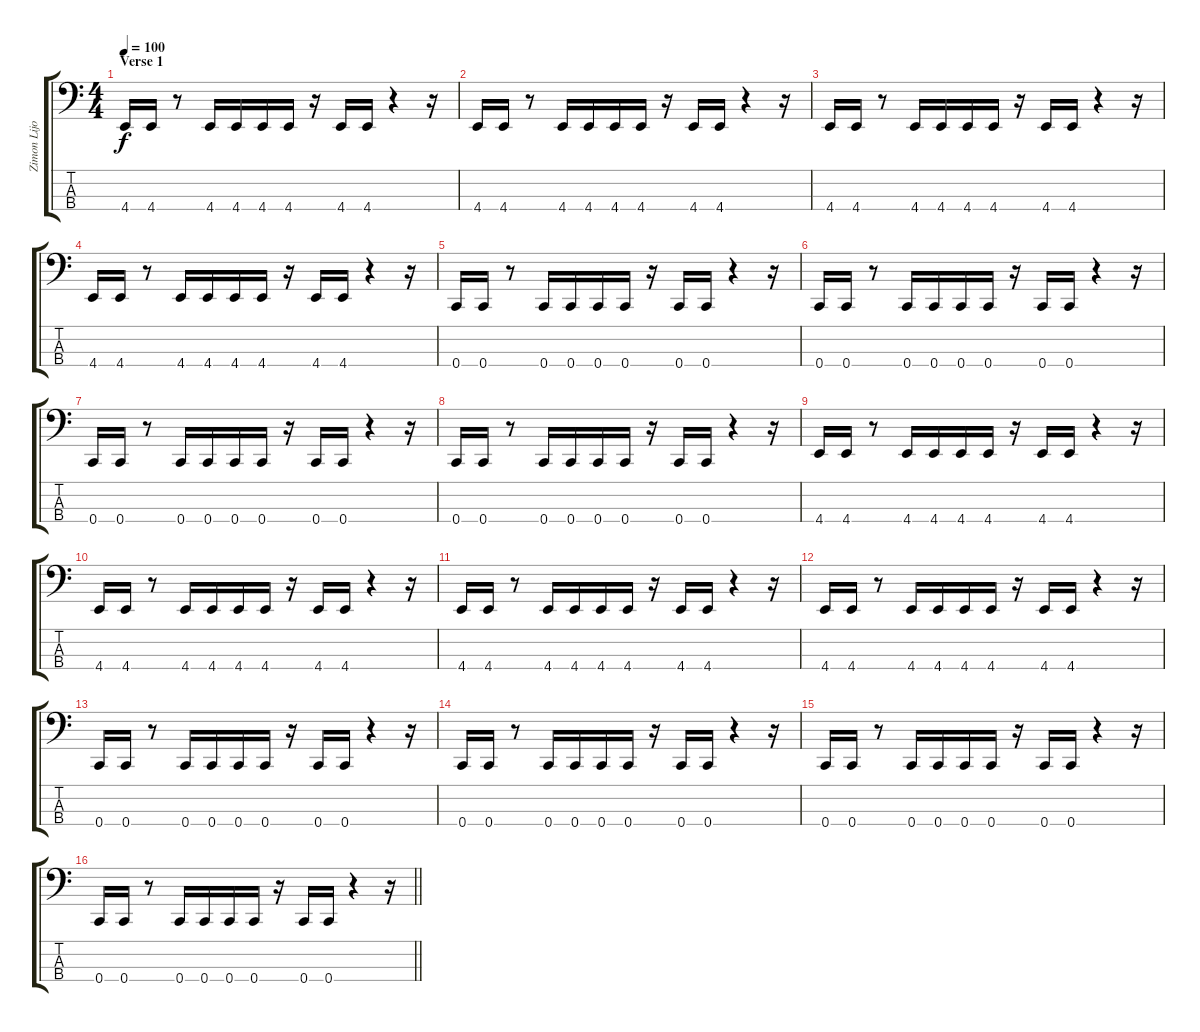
\track ("Zimon Lijoi" "Zimon Lijo") {instrument electricbassfinger}
\staff {score tabs}
\tuning (F2 C2 G1 C1) {hide}
\ts (4 4)
\section ("" "Verse 1")
\tempo 100
\clef f4
\ks c
4.4.16{dy f} 4.4.16 r.8 4.4.16 4.4.16 4.4.16 4.4.16 r.16 4.4.16 4.4.16 r.4 r.16 |
4.4.16 4.4.16 r.8 4.4.16 4.4.16 4.4.16 4.4.16 r.16 4.4.16 4.4.16 r.4 r.16 |
4.4.16 4.4.16 r.8 4.4.16 4.4.16 4.4.16 4.4.16 r.16 4.4.16 4.4.16 r.4 r.16 |
4.4.16 4.4.16 r.8 4.4.16 4.4.16 4.4.16 4.4.16 r.16 4.4.16 4.4.16 r.4 r.16 |
0.4.16 0.4.16 r.8 0.4.16 0.4.16 0.4.16 0.4.16 r.16 0.4.16 0.4.16 r.4 r.16 |
0.4.16 0.4.16 r.8 0.4.16 0.4.16 0.4.16 0.4.16 r.16 0.4.16 0.4.16 r.4 r.16 |
0.4.16 0.4.16 r.8 0.4.16 0.4.16 0.4.16 0.4.16 r.16 0.4.16 0.4.16 r.4 r.16 |
0.4.16 0.4.16 r.8 0.4.16 0.4.16 0.4.16 0.4.16 r.16 0.4.16 0.4.16 r.4 r.16 |
4.4.16 4.4.16 r.8 4.4.16 4.4.16 4.4.16 4.4.16 r.16 4.4.16 4.4.16 r.4 r.16 |
4.4.16 4.4.16 r.8 4.4.16 4.4.16 4.4.16 4.4.16 r.16 4.4.16 4.4.16 r.4 r.16 |
4.4.16 4.4.16 r.8 4.4.16 4.4.16 4.4.16 4.4.16 r.16 4.4.16 4.4.16 r.4 r.16 |
4.4.16 4.4.16 r.8 4.4.16 4.4.16 4.4.16 4.4.16 r.16 4.4.16 4.4.16 r.4 r.16 |
0.4.16 0.4.16 r.8 0.4.16 0.4.16 0.4.16 0.4.16 r.16 0.4.16 0.4.16 r.4 r.16 |
0.4.16 0.4.16 r.8 0.4.16 0.4.16 0.4.16 0.4.16 r.16 0.4.16 0.4.16 r.4 r.16 |
0.4.16 0.4.16 r.8 0.4.16 0.4.16 0.4.16 0.4.16 r.16 0.4.16 0.4.16 r.4 r.16 |
\barLineRight lightlight
0.4.16 0.4.16 r.8 0.4.16 0.4.16 0.4.16 0.4.16 r.16 0.4.16 0.4.16 r.4 r.16
